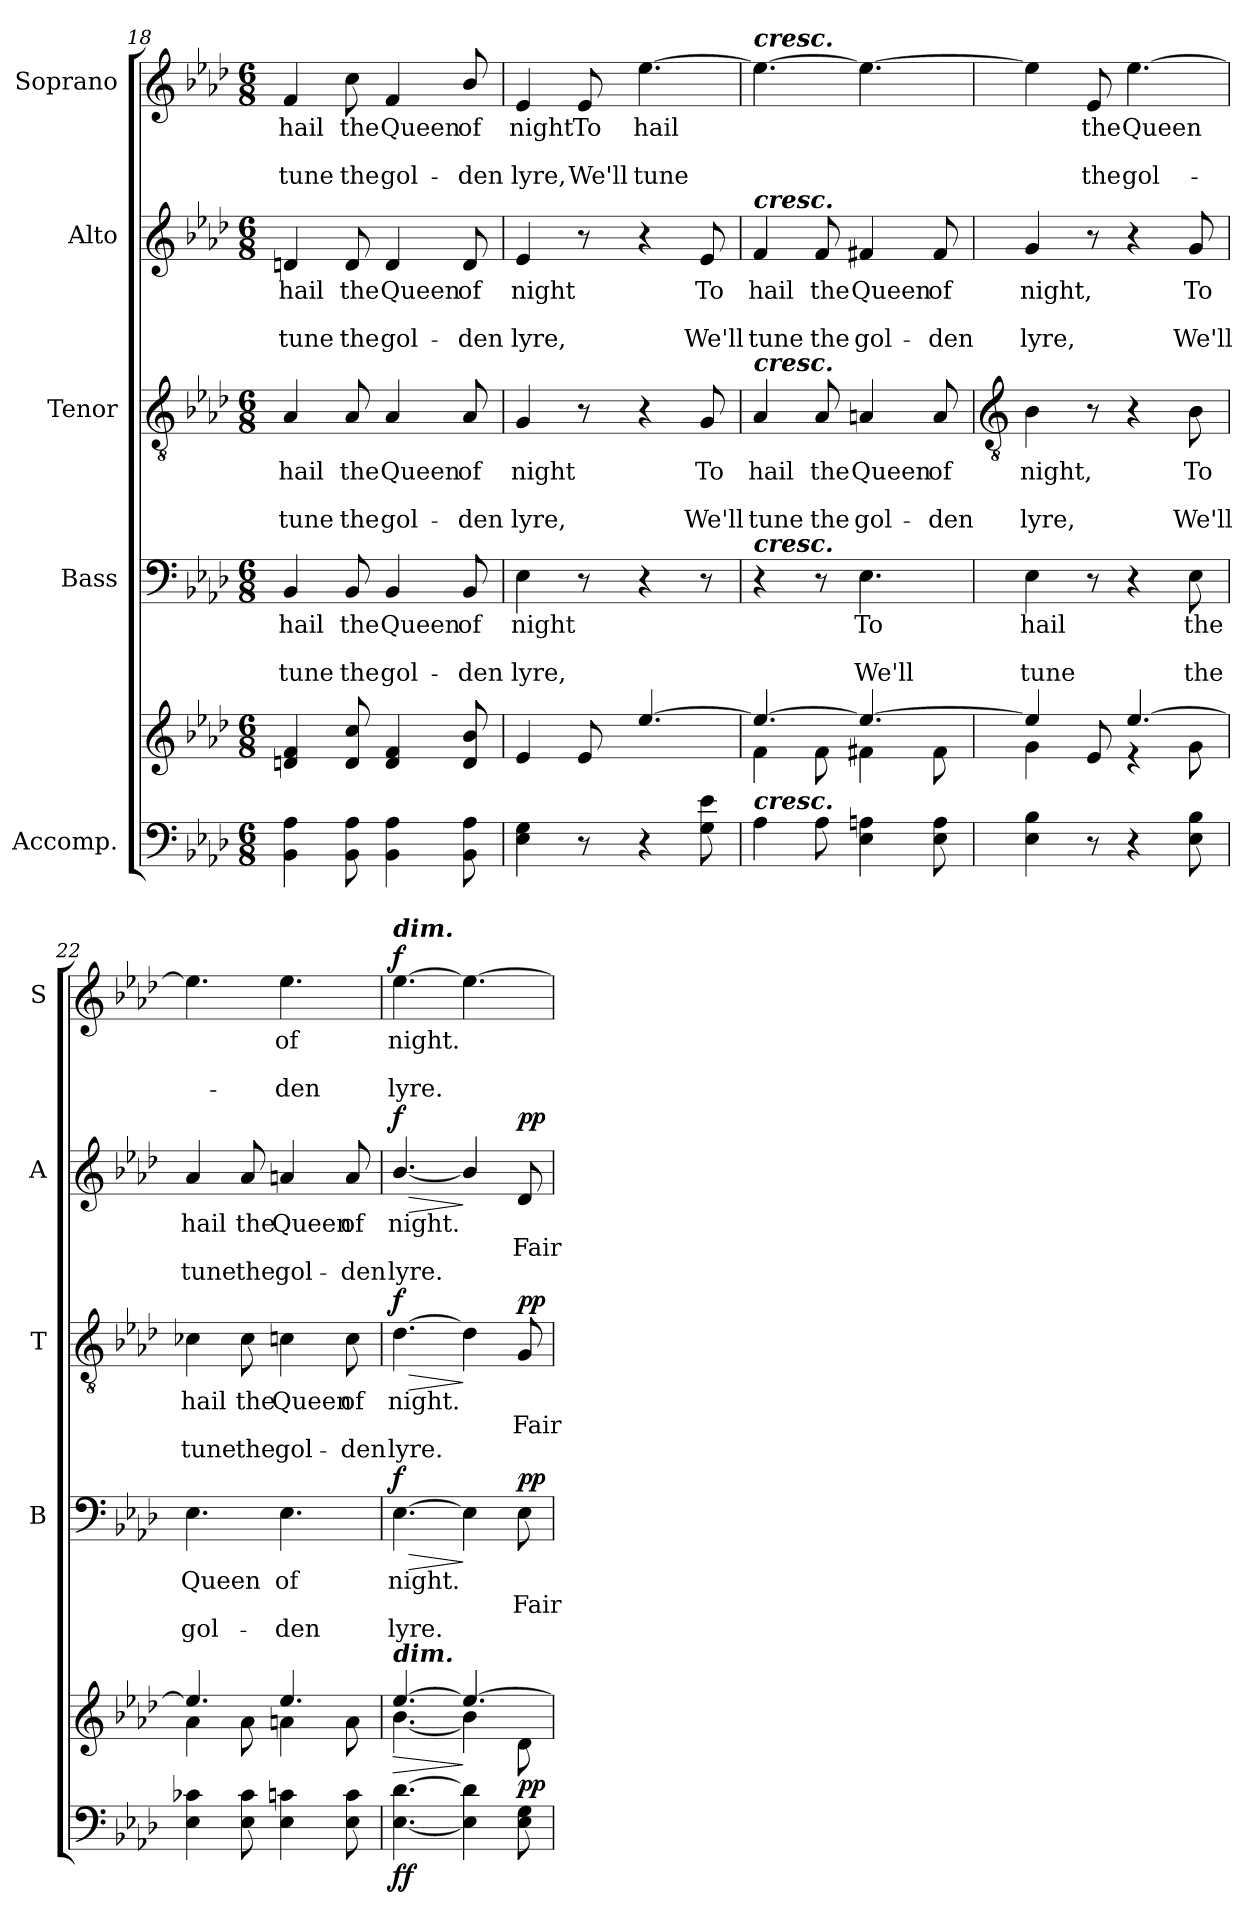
**kern	**kern	**dynam	**kern	**text	**text	**text	**dynam	**kern	**text	**text	**text	**dynam	**kern	**text	**text	**text	**dynam	**kern	**text	**text	**text	**dynam
*part5	*part5	*part5	*part4	*part4	*part4	*part4	*part4	*part3	*part3	*part3	*part3	*part3	*part2	*part2	*part2	*part2	*part2	*part1	*part1	*part1	*part1	*part1
*staff6	*staff5	*staff5/6	*staff4	*staff4	*staff4	*staff4	*staff4	*staff3	*staff3	*staff3	*staff3	*staff3	*staff2	*staff2	*staff2	*staff2	*staff2	*staff1	*staff1	*staff1	*staff1	*staff1
*I"Accomp.	*	*	*I"Bass	*	*	*	*	*I"Tenor	*	*	*	*	*I"Alto	*	*	*	*	*I"Soprano	*	*	*	*
*	*	*	*I'B	*	*	*	*	*I'T	*	*	*	*	*I'A	*	*	*	*	*I'S	*	*	*	*
*clefF4	*clefG2	*	*clefF4	*	*	*	*	*clefGv2	*	*	*	*	*clefG2	*	*	*	*	*clefG2	*	*	*	*
*k[b-e-a-d-]	*k[b-e-a-d-]	*	*k[b-e-a-d-]	*	*	*	*	*k[b-e-a-d-]	*	*	*	*	*k[b-e-a-d-]	*	*	*	*	*k[b-e-a-d-]	*	*	*	*
*A-:	*A-:	*	*A-:	*	*	*	*	*A-:	*	*	*	*	*A-:	*	*	*	*	*A-:	*	*	*	*
*M6/8	*M6/8	*	*M6/8	*	*	*	*	*M6/8	*	*	*	*	*M6/8	*	*	*	*	*M6/8	*	*	*	*
=18	=18	=18	=18	=18	=18	=18	=18	=18	=18	=18	=18	=18	=18	=18	=18	=18	=18	=18	=18	=18	=18	=18
*	*^	*	*	*	*	*	*	*	*	*	*	*	*	*	*	*	*	*	*	*	*	*
!	!	!LO:N:vis=1	!	!	!LO:LY:b	!	!LO:LY:b	!	!	!LO:LY:b	!	!LO:LY:b	!	!	!LO:LY:b	!	!LO:LY:b	!	!	!LO:LY:b	!	!LO:LY:b	!
4BB- 4A-	4dn 4f	2.ryy	.	4BB-	hail	.	tune	.	4A-	hail	.	tune	.	4dn	hail	.	tune	.	4f	hail	.	tune	.
!	!	!	!	!	!LO:LY:b	!	!LO:LY:b	!	!	!LO:LY:b	!	!LO:LY:b	!	!	!LO:LY:b	!	!LO:LY:b	!	!	!LO:LY:b	!	!LO:LY:b	!
8BB- 8A-	8d 8cc	.	.	8BB-	the	.	the	.	8A-	the	.	the	.	8d	the	.	the	.	8cc	the	.	the	.
!	!	!	!	!	!LO:LY:b	!	!LO:LY:b	!	!	!LO:LY:b	!	!LO:LY:b	!	!	!LO:LY:b	!	!LO:LY:b	!	!	!LO:LY:b	!	!LO:LY:b	!
4BB- 4A-	4d 4f	.	.	4BB-	Queen	.	gol-	.	4A-	Queen	.	gol-	.	4d	Queen	.	gol-	.	4f	Queen	.	gol-	.
!	!	!	!	!	!LO:LY:b	!	!LO:LY:b	!	!	!LO:LY:b	!	!LO:LY:b	!	!	!LO:LY:b	!	!LO:LY:b	!	!	!LO:LY:b	!	!LO:LY:b	!
8BB- 8A-	8d/ 8b-/	.	.	8BB-	-of	.	den	.	8A-	-of	.	den	.	8d	-of	.	den	.	8b-/	-of	.	den	.
=19	=19	=19	=19	=19	=19	=19	=19	=19	=19	=19	=19	=19	=19	=19	=19	=19	=19	=19	=19	=19	=19	=19	=19
!	!	!LO:N:vis=1	!	!	!LO:LY:b	!	!LO:LY:b	!	!	!LO:LY:b	!	!LO:LY:b	!	!	!LO:LY:b	!	!LO:LY:b	!	!	!LO:LY:b	!	!LO:LY:b	!
4E- 4G	4e-	2.ryy	.	4E-	night	.	lyre,	.	4G	night	.	lyre,	.	4e-	night	.	lyre,	.	4e-	night	.	lyre,	.
!	!	!	!	!	!	!	!	!	!	!	!	!	!	!	!	!	!	!	!	!LO:LY:b	!	!LO:LY:b	!
8r	8e-	.	.	8r	.	.	.	.	8r	.	.	.	.	8r	.	.	.	.	8e-	To	.	We'll	.
!	!	!	!	!	!	!	!	!	!	!	!	!	!	!	!	!	!	!	!	!LO:LY:b	!	!LO:LY:b	!
4r	[4.ee-/	.	.	4r	.	.	.	.	4r	.	.	.	.	4r	.	.	.	.	[4.ee-	hail	.	tune	.
!	!	!	!	!	!	!	!	!	!	!LO:LY:b	!	!LO:LY:b	!	!	!LO:LY:b	!	!LO:LY:b	!	!	!	!	!	!
8G 8e-	.	.	.	8r	.	.	.	.	8G	To	.	We'll	.	8e-	To	.	We'll	.	.	.	.	.	.
=20	=20	=20	=20	=20	=20	=20	=20	=20	=20	=20	=20	=20	=20	=20	=20	=20	=20	=20	=20	=20	=20	=20	=20
!	!	!	!	!	!	!	!	!	!	!	!	!	!	!	!	!	!	!	!LO:TX:a:Bi:t=cresc.	!	!	!	!
!	!	!	!	!	!	!	!	!	!	!	!	!	!	!LO:TX:a:Bi:t=cresc.	!	!	!	!	!	!	!	!	!
!	!	!	!	!	!	!	!	!	!LO:TX:a:Bi:t=cresc.	!	!	!	!	!	!	!	!	!	!	!	!	!	!
!	!	!	!	!LO:TX:a:Bi:t=cresc.	!	!	!	!	!	!	!	!	!	!	!	!	!	!	!	!	!	!	!
!LO:TX:a:Bi:t=cresc.	!	!	!	!	!	!	!	!	!	!	!	!	!	!	!	!	!	!	!	!	!	!	!
!	!	!	!	!	!	!	!	!	!	!LO:LY:b	!	!LO:LY:b	!	!	!LO:LY:b	!	!LO:LY:b	!	!	!	!	!	!
4A-	4.ee-/_	4f\	.	4r	.	.	.	.	4A-	hail	.	tune	.	4f	hail	.	tune	.	4.ee-_	.	.	.	.
!	!	!	!	!	!	!	!	!	!	!LO:LY:b	!	!LO:LY:b	!	!	!LO:LY:b	!	!LO:LY:b	!	!	!	!	!	!
8A-	.	8f\	.	8r	.	.	.	.	8A-	the	.	the	.	8f	the	.	the	.	.	.	.	.	.
!	!	!	!	!	!LO:LY:b	!	!LO:LY:b	!	!	!LO:LY:b	!	!LO:LY:b	!	!	!LO:LY:b	!	!LO:LY:b	!	!	!	!	!	!
4E- 4An	4.ee-/_	4f#X\	.	4.E-	To	.	We'll	.	4An	Queen	.	gol-	.	4f#X	Queen	.	gol-	.	4.ee-_	.	.	.	.
!	!	!	!	!	!	!	!	!	!	!LO:LY:b	!	!LO:LY:b	!	!	!LO:LY:b	!	!LO:LY:b	!	!	!	!	!	!
8E- 8A	.	8f#\	.	.	.	.	.	.	8A	-of	.	den	.	8f#	-of	.	den	.	.	.	.	.	.
!!LO:LB:g=z
=21	=21	=21	=21	=21	=21	=21	=21	=21	=21	=21	=21	=21	=21	=21	=21	=21	=21	=21	=21	=21	=21	=21	=21
*	*	*	*	*	*	*	*	*	*clefGv2	*	*	*	*	*	*	*	*	*	*	*	*	*	*
!	!	!	!	!	!LO:LY:b	!	!LO:LY:b	!	!	!LO:LY:b	!	!LO:LY:b	!	!	!LO:LY:b	!	!LO:LY:b	!	!	!	!	!	!
4E- 4B-	4ee-/]	4g\	.	4E-	hail	.	tune	.	4B-	night,	.	lyre,	.	4g	night,	.	lyre,	.	4ee-]	.	.	.	.
!	!	!	!	!	!	!	!	!	!	!	!	!	!	!	!	!	!	!	!	!LO:LY:b	!	!LO:LY:b	!
8r	8e-/	8ryy	.	8r	.	.	.	.	8r	.	.	.	.	8r	.	.	.	.	8e-	the	.	the	.
!	!	!	!	!	!	!	!	!	!	!	!	!	!	!	!	!	!	!	!	!LO:LY:b	!	!LO:LY:b	!
4r	[4.ee-/	4r	.	4r	.	.	.	.	4r	.	.	.	.	4r	.	.	.	.	[4.ee-	Queen	.	gol-	.
!	!	!	!	!	!LO:LY:b	!	!LO:LY:b	!	!	!LO:LY:b	!	!LO:LY:b	!	!	!LO:LY:b	!	!LO:LY:b	!	!	!	!	!	!
8E- 8B-	.	8g\	.	8E-	the	.	the	.	8B-	To	.	We'll	.	8g	To	.	We'll	.	.	.	.	.	.
=22	=22	=22	=22	=22	=22	=22	=22	=22	=22	=22	=22	=22	=22	=22	=22	=22	=22	=22	=22	=22	=22	=22	=22
!	!	!	!	!	!LO:LY:b	!	!LO:LY:b	!	!	!LO:LY:b	!	!LO:LY:b	!	!	!LO:LY:b	!	!LO:LY:b	!	!	!	!	!	!
4E- 4c-X	4.ee-/]	4a-\	.	4.E-	Queen	.	gol-	.	4c-X	hail	.	tune	.	4a-	hail	.	tune	.	4.ee-]	.	.	.	.
!	!	!	!	!	!	!	!	!	!	!LO:LY:b	!	!LO:LY:b	!	!	!LO:LY:b	!	!LO:LY:b	!	!	!	!	!	!
8E- 8c-	.	8a-\	.	.	.	.	.	.	8c-	the	.	the	.	8a-	the	.	the	.	.	.	.	.	.
!	!	!	!	!	!LO:LY:b	!	!LO:LY:b	!	!	!LO:LY:b	!	!LO:LY:b	!	!	!LO:LY:b	!	!LO:LY:b	!	!	!LO:LY:b	!	!LO:LY:b	!
4E- 4cn	4.ee-/	4an\	.	4.E-	-of	.	den	.	4cn	Queen	.	gol-	.	4an	Queen	.	gol-	.	4.ee-	of	.	den	.
!	!	!	!	!	!	!	!	!	!	!LO:LY:b	!	!LO:LY:b	!	!	!LO:LY:b	!	!LO:LY:b	!	!	!	!	!	!
8E- 8c	.	8a\	.	.	.	.	.	.	8c	-of	.	den	.	8a	-of	.	den	.	.	.	.	.	.
=23	=23	=23	=23	=23	=23	=23	=23	=23	=23	=23	=23	=23	=23	=23	=23	=23	=23	=23	=23	=23	=23	=23	=23
!	!	!	!	!	!	!	!	!	!	!	!	!	!	!	!	!	!	!	!LO:TX:a:Bi:t=dim.	!	!	!	!
!	!LO:TX:a:Bi:t=dim.	!	!	!	!	!	!	!	!	!	!	!	!	!	!	!	!	!	!	!	!	!	!
!	!	!	!LO:HP:b	!	!LO:LY:b	!	!LO:LY:b	!LO:HP:b	!	!LO:LY:b	!	!LO:LY:b	!LO:HP:b	!	!LO:LY:b	!	!LO:LY:b	!LO:HP:b	!	!LO:LY:b	!	!LO:LY:b	!
!	!	!	!LO:DY:n=1:b=2	!	!	!	!	!	!	!	!	!	!	!	!	!	!	!	!	!	!	!	!
!	!	!	!LO:DY:n=2:b	!	!	!	!	!LO:DY:n=1:b	!	!	!	!	!LO:DY:n=1:b	!	!	!	!	!LO:DY:n=1:b	!	!	!	!	!LO:DY:b
[4.E- [4.d-	[4.ee-/	[4.b-\	> f f	[4.E-	night.	.	lyre.	> f	[4.d-	night.	.	lyre.	> f	[4.b-/	night.	.	lyre.	> f	[4.ee-	night.	.	lyre.	f
4E-] 4d-]	4.ee-/_	4b-\]	]	4E-]	.	.	.	]	4d-]	.	.	.	]	4b-/]	.	.	.	]	4.ee-_	.	.	.	.
!	!	!	!LO:DY:n=3:b	!	!	!LO:LY:b	!	!LO:DY:n=2:b	!	!	!LO:LY:b	!	!LO:DY:n=2:b	!	!	!LO:LY:b	!	!LO:DY:n=2:b	!	!	!	!	!
8E- 8G	.	8d-\	pp	8E-	.	Fair	.	pp	8G	.	Fair	.	pp	8d-	.	Fair	.	pp	.	.	.	.	.
*	*v	*v	*	*	*	*	*	*	*	*	*	*	*	*	*	*	*	*	*	*	*	*	*
=	=	=	=	=	=	=	=	=	=	=	=	=	=	=	=	=	=	=	=	=	=	=
*-	*-	*-	*-	*-	*-	*-	*-	*-	*-	*-	*-	*-	*-	*-	*-	*-	*-	*-	*-	*-	*-	*-
